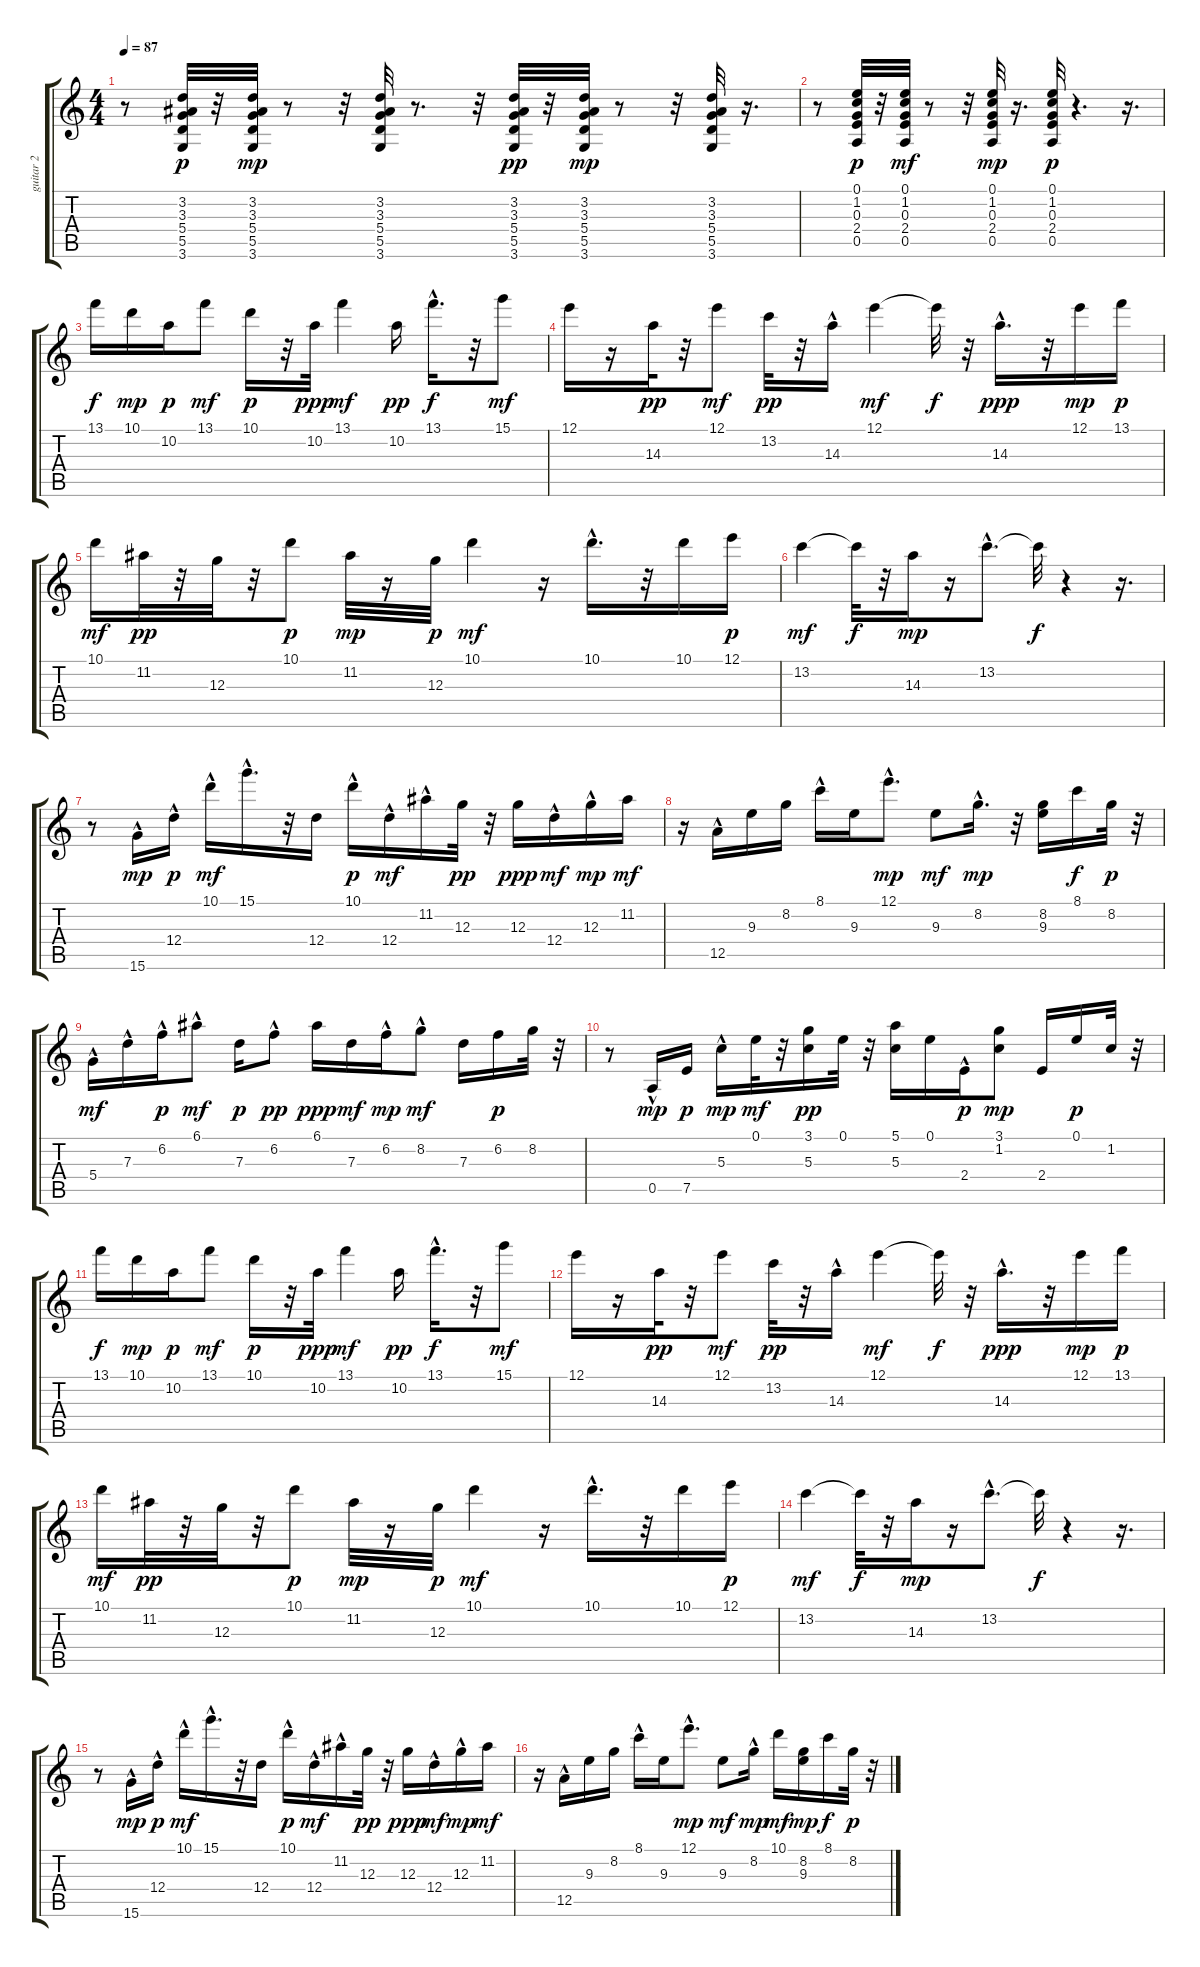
\track ("guitar 2" "guitar 2") {instrument acousticguitarnylon}
\staff {score tabs}
\tuning (E4 B3 G3 D3 A2 E2) {hide}
\ts (4 4)
\tempo 87
\clef g2
\ks c
r.8{dy mp} (3.2 3.3 5.4 5.5 3.6).32{dy p} r.32 (3.2 3.3 5.4 5.5 3.6).32{dy mp} r.8 r.32 (3.2 3.3 5.4 5.5 3.6).32 r.8{d} r.32 (3.2 3.3 5.4 5.5 3.6).32{dy pp} r.32 (3.2 3.3 5.4 5.5 3.6).32{dy mp} r.8 r.32 (3.2 3.3 5.4 5.5 3.6).32 r.16{d} |
r.8 (0.1 1.2 0.3 2.4 0.5).32{dy p} r.32 (0.1 1.2 0.3 2.4 0.5).32{dy mf} r.8 r.32 (0.1 1.2 0.3 2.4 0.5).32{dy mp} r.16{d} (0.1 1.2 0.3 2.4 0.5).32{dy p} r.4{d} r.16{d} |
13.1.16{dy f} 10.1.16{dy mp} 10.2.16{dy p} 13.1.8{dy mf} 10.1.16{dy p} r.32 10.2.32{dy ppp} 13.1.4{dy mf} 10.2.16{dy pp} 13.1{hac}.16{d dy f} r.32 15.1.8{dy mf} |
12.1.16 r.16 14.3.32{dy pp} r.32 12.1.8{dy mf} 13.2.32{dy pp} r.32 14.3{hac}.16 12.1.4{dy mf} 12.1{t}.32{dy f} r.32 14.3{hac}.16{d dy ppp} r.32 12.1.16{dy mp} 13.1.16{dy p} |
10.1.16{dy mf} 11.2.32{dy pp} r.32 12.3.32 r.32 10.1.8{dy p} 11.2.32{dy mp} r.16 12.3.32{dy p} 10.1.4{dy mf} r.16 10.1{hac}.16{d} r.32 10.1.16 12.1.16{dy p} |
13.2.4{dy mf} 13.2{t}.32{dy f} r.32 14.3.16{dy mp} r.16 13.2{hac}.8{d} 13.2{t}.32{dy f} r.4 r.16{d} |
r.8 15.6{hac}.16{dy mp} 12.4{hac}.16{dy p} 10.1{hac}.16{dy mf} 15.1{hac}.16{d} r.32 12.4.16 10.1{hac}.16{dy p} 12.4{hac}.16{dy mf} 11.2{hac}.16 12.3.32{dy pp} r.32 12.3.16{dy ppp} 12.4{hac}.16{dy mf} 12.3{hac}.16{dy mp} 11.2.16{dy mf} |
r.16 12.5{hac}.16 9.3.16 8.2.16 8.1{hac}.16 9.3.16 12.1{hac}.8{d dy mp} 9.3.8{dy mf} 8.2{hac}.16{d dy mp} r.32 (8.2 9.3).16 8.1.16{dy f} 8.2.32{dy p} r.32 |
5.4{hac}.16{dy mf} 7.3{hac}.16 6.2{hac}.16{dy p} 6.1{hac}.8{dy mf} 7.3.16{dy p} 6.2{hac}.8{dy pp} 6.1.16{dy ppp} 7.3.16{dy mf} 6.2{hac}.16{dy mp} 8.2{hac}.8{dy mf} 7.3.16 6.2.16{dy p} 8.2.32 r.32 |
r.8 0.5{hac}.16{dy mp} 7.5.16{dy p} 5.3{hac}.16{dy mp} 0.1.32{dy mf} r.32 (3.1 5.3).16{dy pp} 0.1.32 r.32 (5.1 5.3).16 0.1.16 2.4{hac}.16{dy p} (3.1 1.2).8{dy mp} 2.4.16 0.1.16{dy p} 1.2.32 r.32 |
13.1.16{dy f} 10.1.16{dy mp} 10.2.16{dy p} 13.1.8{dy mf} 10.1.16{dy p} r.32 10.2.32{dy ppp} 13.1.4{dy mf} 10.2.16{dy pp} 13.1{hac}.16{d dy f} r.32 15.1.8{dy mf} |
12.1.16 r.16 14.3.32{dy pp} r.32 12.1.8{dy mf} 13.2.32{dy pp} r.32 14.3{hac}.16 12.1.4{dy mf} 12.1{t}.32{dy f} r.32 14.3{hac}.16{d dy ppp} r.32 12.1.16{dy mp} 13.1.16{dy p} |
10.1.16{dy mf} 11.2.32{dy pp} r.32 12.3.32 r.32 10.1.8{dy p} 11.2.32{dy mp} r.16 12.3.32{dy p} 10.1.4{dy mf} r.16 10.1{hac}.16{d} r.32 10.1.16 12.1.16{dy p} |
13.2.4{dy mf} 13.2{t}.32{dy f} r.32 14.3.16{dy mp} r.16 13.2{hac}.8{d} 13.2{t}.32{dy f} r.4 r.16{d} |
r.8 15.6{hac}.16{dy mp} 12.4{hac}.16{dy p} 10.1{hac}.16{dy mf} 15.1{hac}.16{d} r.32 12.4.16 10.1{hac}.16{dy p} 12.4{hac}.16{dy mf} 11.2{hac}.16 12.3.32{dy pp} r.32 12.3.16{dy ppp} 12.4{hac}.16{dy mf} 12.3{hac}.16{dy mp} 11.2.16{dy mf} |
r.16 12.5{hac}.16 9.3.16 8.2.16 8.1{hac}.16 9.3.16 12.1{hac}.8{d dy mp} 9.3.8{dy mf} 8.2{hac}.16{dy mp} 10.1.16{dy mf} (8.2 9.3).16{dy mp} 8.1.16{dy f} 8.2.32{dy p} r.32
